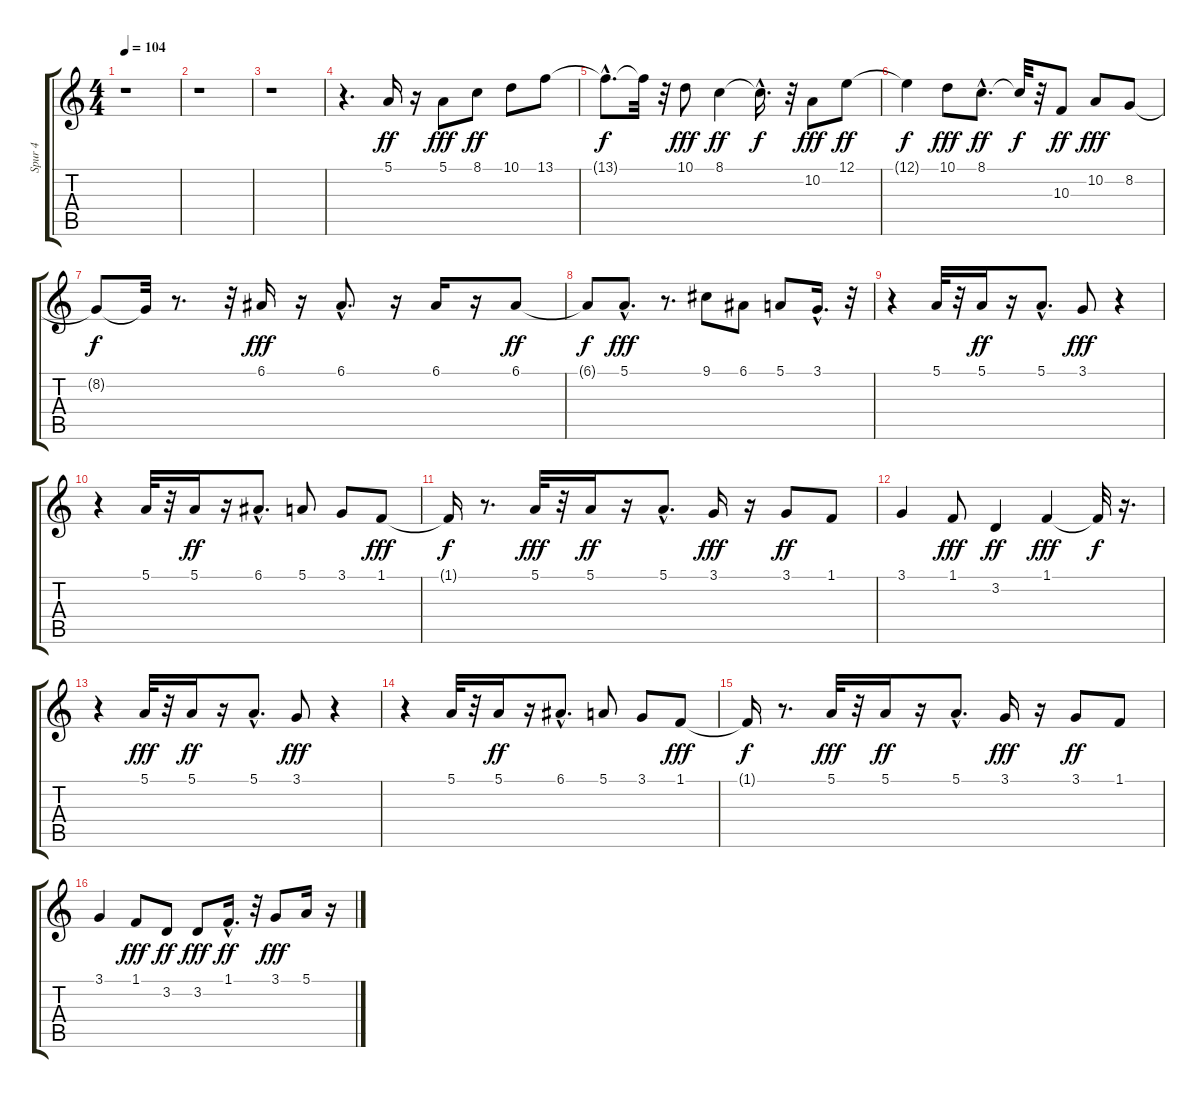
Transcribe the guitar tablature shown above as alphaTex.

\track ("Spur 4" "Spur 4") {instrument lead3calliope}
\staff {score tabs}
\tuning (E4 B3 G3 D3 A2 E2) {hide}
\ts (4 4)
\tempo 104
\clef g2
\ks c
r.1{dy f} |
r.1 |
r.1 |
r.4{d} 5.1.16{dy ff} r.16 5.1.8{dy fff} 8.1.8{dy ff} 10.1.8 13.1.8 |
13.1{hac t}.8{d dy f} 13.1{t}.32 r.32 10.1.8{dy fff} 8.1.4{dy ff} 8.1{hac t}.16{d dy f} r.32 10.2.8{dy fff} 12.1.8{dy ff} |
12.1{t}.4{dy f} 10.1.8{dy fff} 8.1{hac}.8{d dy ff} 8.1{t}.32{dy f} r.32 10.3.8{dy ff} 10.2.8{dy fff} 8.2.8 |
8.2{t}.8{dy f} 8.2{t}.32 r.8{d} r.32 6.1.16{dy fff} r.16 6.1{hac}.8{d} r.16 6.1.16 r.16 6.1.8{dy ff} |
6.1{t}.8{dy f} 5.1{hac}.8{d dy fff} r.8{d} 9.1.8 6.1.8 5.1.8 3.1{hac}.16{d} r.32 |
r.4 5.1.32 r.32 5.1.16{dy ff} r.16 5.1{hac}.8{d} 3.1.8{dy fff} r.4 |
r.4 5.1.32 r.32 5.1.16{dy ff} r.16 6.1{hac}.8{d} 5.1.8 3.1.8 1.1.8{dy fff} |
1.1{t}.16{dy f} r.8{d} 5.1.32{dy fff} r.32 5.1.16{dy ff} r.16 5.1{hac}.8{d} 3.1.16{dy fff} r.16 3.1.8{dy ff} 1.1.8 |
3.1.4 1.1.8{dy fff} 3.2.4{dy ff} 1.1.4{dy fff} 1.1{t}.32{dy f} r.16{d} |
r.4 5.1.32{dy fff} r.32 5.1.16{dy ff} r.16 5.1{hac}.8{d} 3.1.8{dy fff} r.4 |
r.4 5.1.32 r.32 5.1.16{dy ff} r.16 6.1{hac}.8{d} 5.1.8 3.1.8 1.1.8{dy fff} |
1.1{t}.16{dy f} r.8{d} 5.1.32{dy fff} r.32 5.1.16{dy ff} r.16 5.1{hac}.8{d} 3.1.16{dy fff} r.16 3.1.8{dy ff} 1.1.8 |
3.1.4 1.1.8{dy fff} 3.2.8{dy ff} 3.2.8{dy fff} 1.1{hac}.16{d dy ff} r.32 3.1.8{dy fff} 5.1.16 r.16
